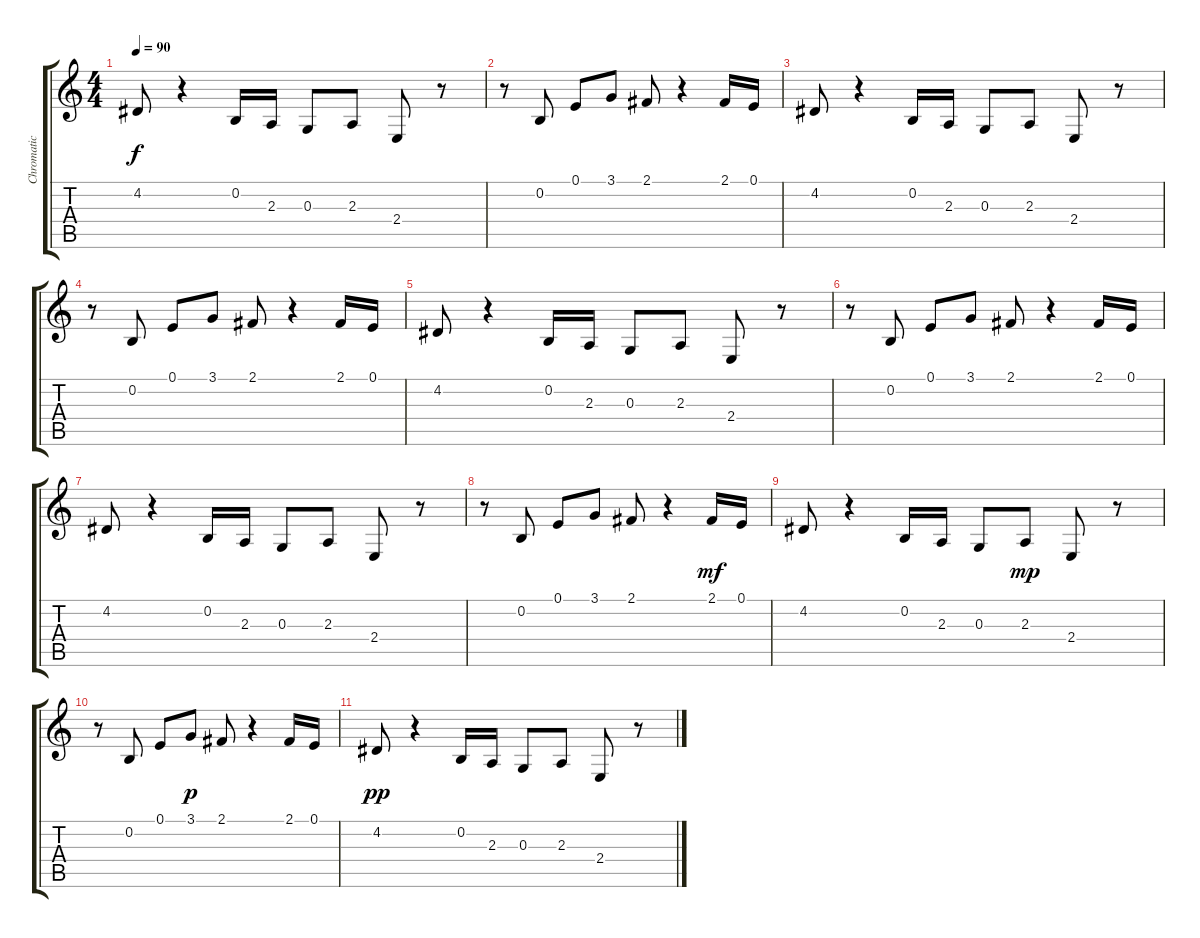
\track ("Chromatic" "Chromatic") {instrument musicbox}
\staff {score tabs}
\tuning (E4 B3 G3 D3 A2 E2) {hide}
\ts (4 4)
\tempo 90
\clef g2
\ks c
4.2.8{dy f} r.4 0.2.16 2.3.16 0.3.8 2.3.8 2.4.8 r.8 |
r.8 0.2.8 0.1.8 3.1.8 2.1.8 r.4 2.1.16 0.1.16 |
4.2.8 r.4 0.2.16 2.3.16 0.3.8 2.3.8 2.4.8 r.8 |
r.8 0.2.8 0.1.8 3.1.8 2.1.8 r.4 2.1.16 0.1.16 |
4.2.8 r.4 0.2.16 2.3.16 0.3.8 2.3.8 2.4.8 r.8 |
r.8 0.2.8 0.1.8 3.1.8 2.1.8 r.4 2.1.16 0.1.16 |
4.2.8 r.4 0.2.16 2.3.16 0.3.8 2.3.8 2.4.8 r.8 |
r.8 0.2.8 0.1.8 3.1.8 2.1.8 r.4 2.1.16{dy mf} 0.1.16 |
4.2.8 r.4 0.2.16 2.3.16 0.3.8 2.3.8{dy mp} 2.4.8 r.8 |
r.8 0.2.8 0.1.8 3.1.8{dy p} 2.1.8 r.4 2.1.16 0.1.16 |
4.2.8{dy pp} r.4 0.2.16 2.3.16 0.3.8 2.3.8 2.4.8 r.8
